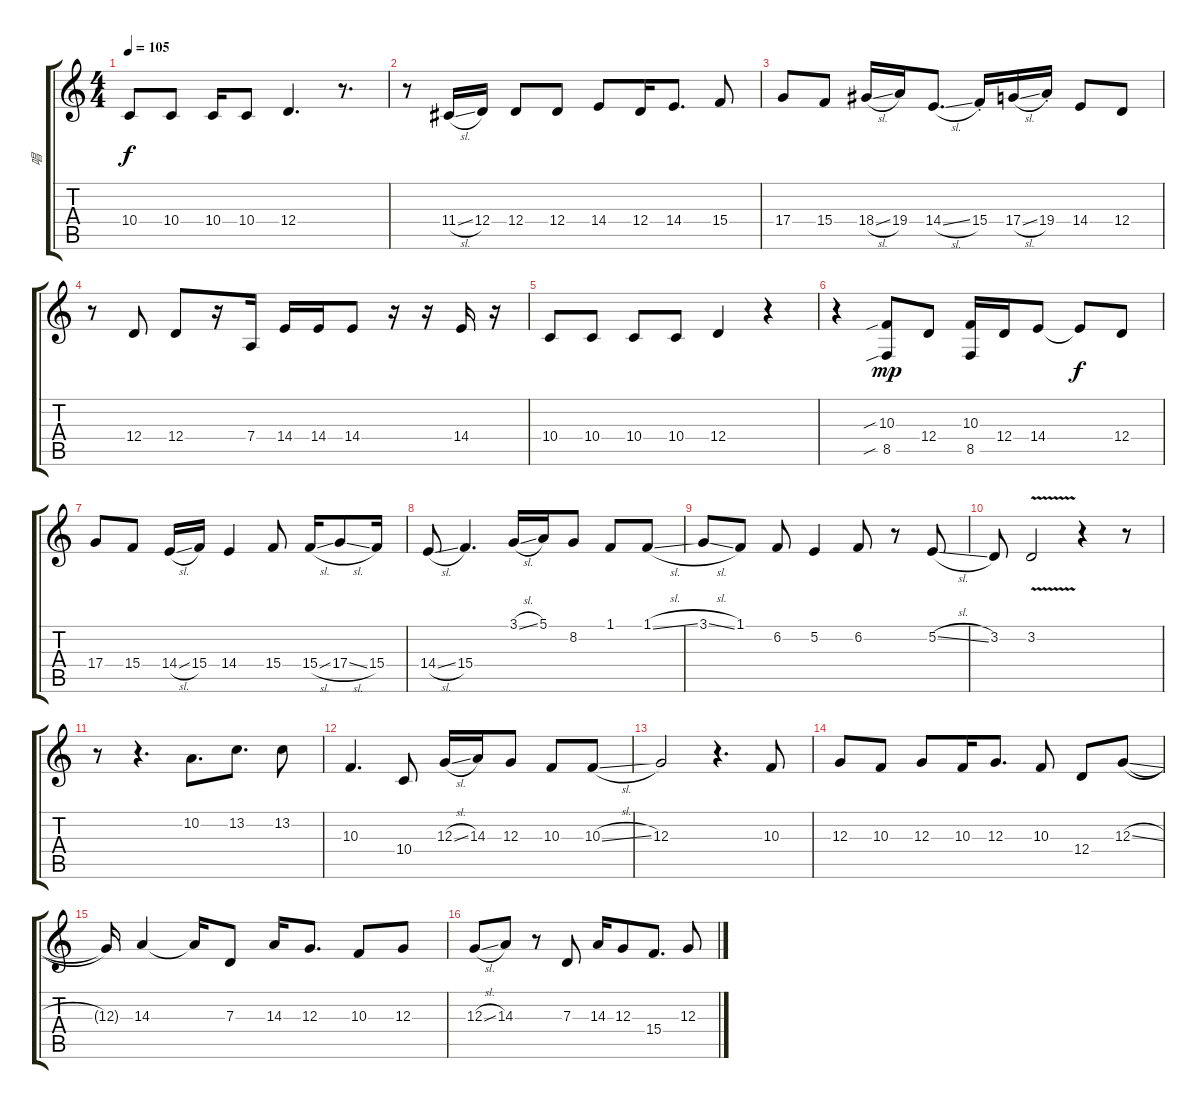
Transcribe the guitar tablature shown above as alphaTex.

\track ("唱" "唱") {instrument lead6voice}
\staff {score tabs}
\tuning (E4 B3 G3 D3 A2 E2) {hide}
\ts (4 4)
\tempo 105
\clef g2
\ks c
10.4.8{dy f} 10.4.8 10.4.16 10.4.8 12.4.4{d} r.8{d} |
r.8 11.4{sl}.16 12.4.16 12.4.8 12.4.8 14.4.8 12.4.16 14.4.8{d} 15.4.8 |
17.4.8 15.4.8 18.4{sl}.16 19.4.16 14.4{sl}.8{d} 15.4{st}.16 17.4{sl}.16 19.4{st}.16 14.4.8 12.4.8 |
r.8 12.4.8 12.4.8 r.16 7.4.16 14.4.16 14.4.16 14.4.8 r.16 r.16 14.4.16 r.16 |
10.4.8 10.4.8 10.4.8 10.4.8 12.4.4 r.4 |
r.4 (10.3{sib} 8.5{sib}).8{dy mp} 12.4.8 (10.3 8.5).16 12.4.16 14.4.8 14.4{t}.8{dy f} 12.4.8 |
17.4.8 15.4.8 14.4{sl}.16 15.4.16 14.4.4 15.4.8 15.4{sl}.16 17.4{sl}.8 15.4.16 |
14.4{sl}.8 15.4.4{d} 3.1{sl}.16 5.1.16 8.2.8 1.1.8 1.1{sl}.8 |
3.1{sl}.8 1.1.8 6.2.8 5.2.4 6.2.8 r.8 5.2{sl}.8 |
3.2.8 3.2{v}.2 r.4 r.8 |
r.8 r.4{d} 10.2.8{d} 13.2.8{d} 13.2.8 |
10.3.4{d} 10.4.8 12.3{sl}.16 14.3.16 12.3.8 10.3.8 10.3{sl}.8 |
12.3.2 r.4{d} 10.3.8 |
12.3.8 10.3.8 12.3.8 10.3.16 12.3.8{d} 10.3.8 12.4.8 12.3{sl}.8 |
12.3{t}.16 14.3.4 14.3{t}.16 7.3.8 14.3.16 12.3.8{d} 10.3.8 12.3.8 |
12.3{sl}.8 14.3.8 r.8 7.3.8 14.3.16 12.3.8 15.4.8{d} 12.3.8
